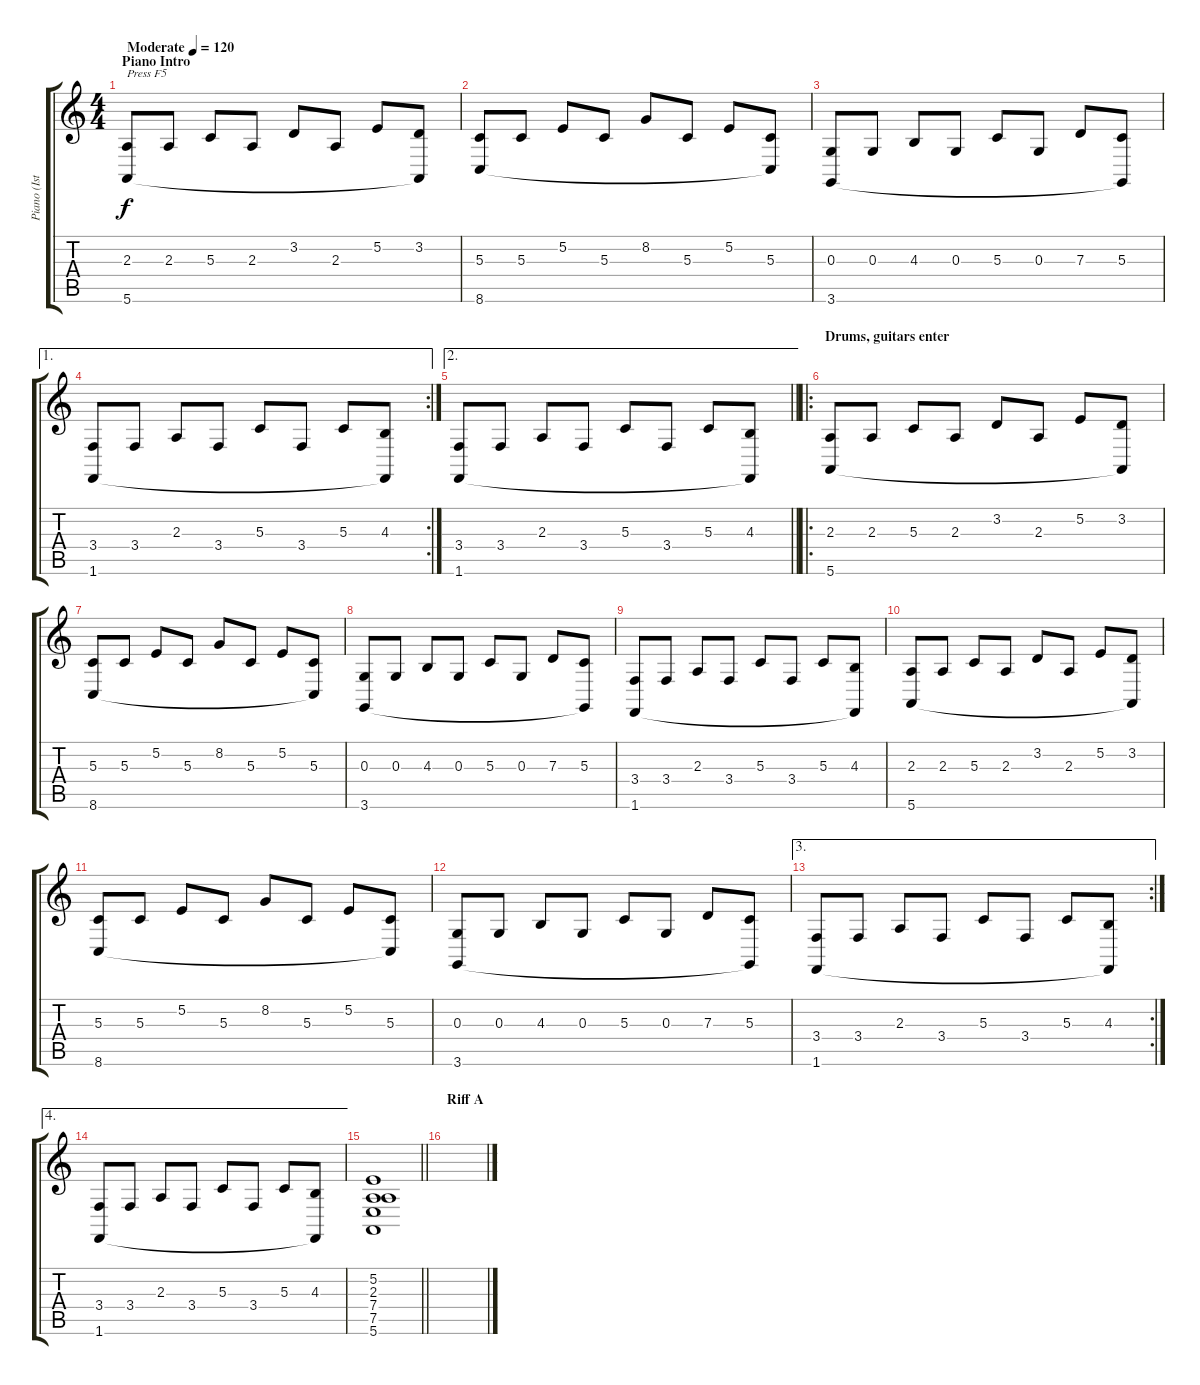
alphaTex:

\track ("Piano (Isto)" "Piano (Ist") {instrument acousticgrandpiano}
\staff {score tabs}
\tuning (E4 B3 G3 D3 A2 E2) {hide}
\ts (4 4)
\section ("" "Piano Intro")
\tempo (120 "Moderate")
\clef g2
\ks c
(2.3 5.6).8{txt "Press F5" dy f instrument acousticgrandpiano} 2.3.8 5.3.8 2.3.8 3.2.8 2.3.8 5.2.8 (3.2 5.6{t}).8 |
(5.3 8.6).8 5.3.8 5.2.8 5.3.8 8.2.8 5.3.8 5.2.8 (5.3 8.6{t}).8 |
(0.3 3.6).8 0.3.8 4.3.8 0.3.8 5.3.8 0.3.8 7.3.8 (5.3 3.6{t}).8 |
\ae 1
\rc 2
(3.4 1.6).8 3.4.8 2.3.8 3.4.8 5.3.8 3.4.8 5.3.8 (4.3 1.6{t}).8 |
\ae 2
\barLineRight lightlight
(3.4 1.6).8 3.4.8 2.3.8 3.4.8 5.3.8 3.4.8 5.3.8 (4.3 1.6{t}).8 |
\ro
\section ("" "Drums, guitars enter")
(2.3 5.6).8 2.3.8 5.3.8 2.3.8 3.2.8 2.3.8 5.2.8 (3.2 5.6{t}).8 |
(5.3 8.6).8 5.3.8 5.2.8 5.3.8 8.2.8 5.3.8 5.2.8 (5.3 8.6{t}).8 |
(0.3 3.6).8 0.3.8 4.3.8 0.3.8 5.3.8 0.3.8 7.3.8 (5.3 3.6{t}).8 |
(3.4 1.6).8 3.4.8 2.3.8 3.4.8 5.3.8 3.4.8 5.3.8 (4.3 1.6{t}).8 |
(2.3 5.6).8 2.3.8 5.3.8 2.3.8 3.2.8 2.3.8 5.2.8 (3.2 5.6{t}).8 |
(5.3 8.6).8 5.3.8 5.2.8 5.3.8 8.2.8 5.3.8 5.2.8 (5.3 8.6{t}).8 |
(0.3 3.6).8 0.3.8 4.3.8 0.3.8 5.3.8 0.3.8 7.3.8 (5.3 3.6{t}).8 |
\ae 3
\rc 2
(3.4 1.6).8 3.4.8 2.3.8 3.4.8 5.3.8 3.4.8 5.3.8 (4.3 1.6{t}).8 |
\ae 4
(3.4 1.6).8 3.4.8 2.3.8 3.4.8 5.3.8 3.4.8 5.3.8 (4.3 1.6{t}).8 |
\barLineRight lightlight
(5.2 2.3 7.4 7.5 5.6).1 |
\section ("" "Riff A")
